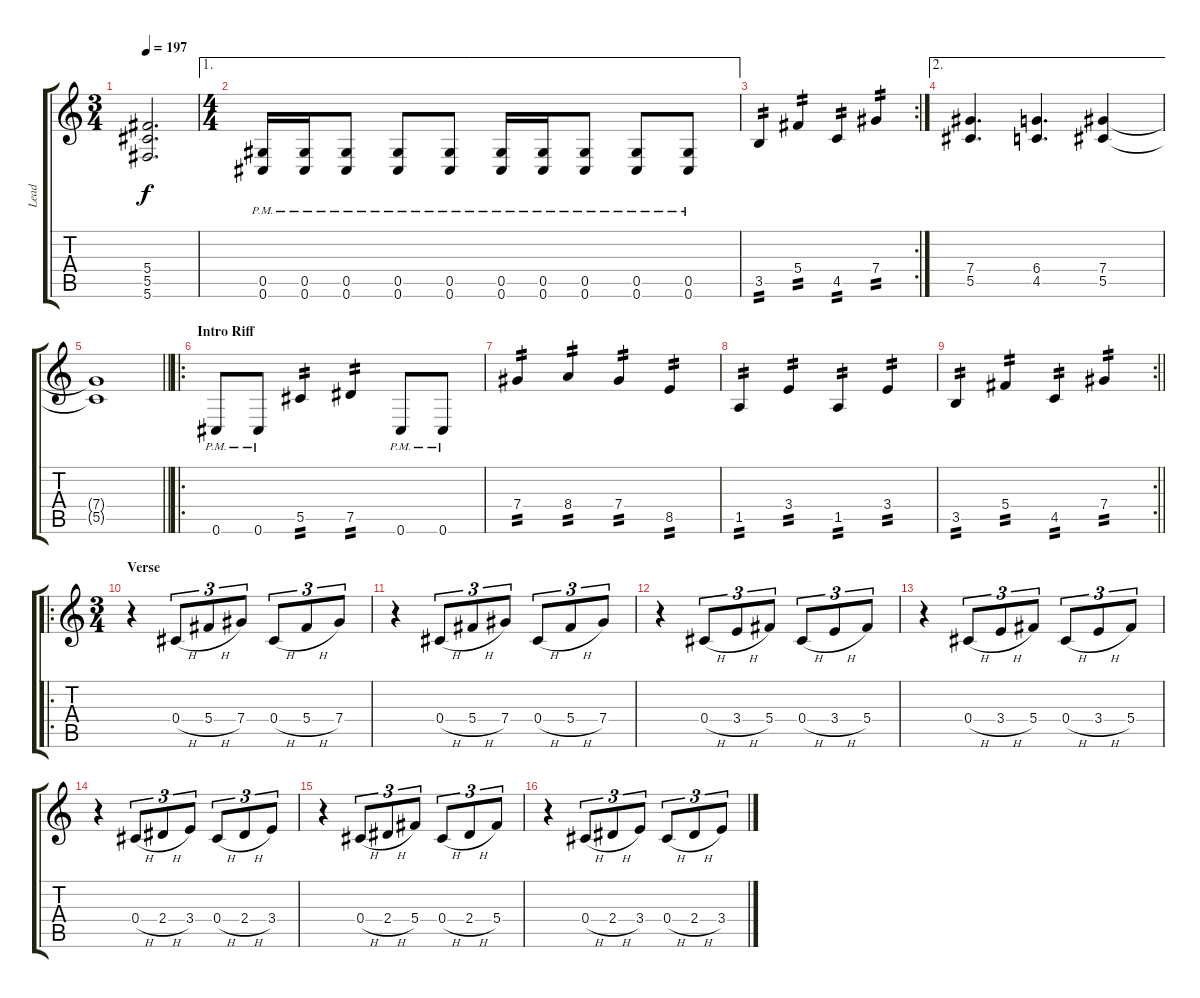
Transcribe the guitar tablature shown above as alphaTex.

\track ("Lead" "Lead") {instrument distortionguitar}
\staff {score tabs}
\tuning (Eb4 Bb3 Gb3 Db3 Ab2 Db2) {hide}
\ts (3 4)
\tempo 197
\clef g2
\ks c
(5.4{t} 5.5{t} 5.6{t}).2{d dy f} |
\ae 1
\ts (4 4)
(0.5{pm} 0.6{pm}).16 (0.5{pm} 0.6{pm}).16 (0.5{pm} 0.6{pm}).8 (0.5{pm} 0.6{pm}).8 (0.5{pm} 0.6{pm}).8 (0.5{pm} 0.6{pm}).16 (0.5{pm} 0.6{pm}).16 (0.5{pm} 0.6{pm}).8 (0.5{pm} 0.6{pm}).8 (0.5{pm} 0.6{pm}).8 |
\rc 2
3.5.4{tp 2} 5.4.4{tp 2} 4.5.4{tp 2} 7.4.4{tp 2} |
\ae 2
(7.4 5.5).4{d} (6.4 4.5).4{d} (7.4 5.5).4 |
\barLineRight lightlight
(7.4{t} 5.5{t}).1 |
\ro
\section ("" "Intro Riff")
0.6{pm}.8 0.6{pm}.8 5.5.4{tp 2} 7.5.4{tp 2} 0.6{pm}.8 0.6{pm}.8 |
7.4.4{tp 2} 8.4.4{tp 2} 7.4.4{tp 2} 8.5.4{tp 2} |
1.5.4{tp 2} 3.4.4{tp 2} 1.5.4{tp 2} 3.4.4{tp 2} |
\rc 2
\barLineRight lightlight
3.5.4{tp 2} 5.4.4{tp 2} 4.5.4{tp 2} 7.4.4{tp 2} |
\ro
\ts (3 4)
\section ("" "Verse")
r.4 0.4{h}.8{tu (3 2)} 5.4{h}.8{tu (3 2)} 7.4.8{tu (3 2)} 0.4{h}.8{tu (3 2)} 5.4{h}.8{tu (3 2)} 7.4.8{tu (3 2)} |
r.4 0.4{h}.8{tu (3 2)} 5.4{h}.8{tu (3 2)} 7.4.8{tu (3 2)} 0.4{h}.8{tu (3 2)} 5.4{h}.8{tu (3 2)} 7.4.8{tu (3 2)} |
r.4 0.4{h}.8{tu (3 2)} 3.4{h}.8{tu (3 2)} 5.4.8{tu (3 2)} 0.4{h}.8{tu (3 2)} 3.4{h}.8{tu (3 2)} 5.4.8{tu (3 2)} |
r.4 0.4{h}.8{tu (3 2)} 3.4{h}.8{tu (3 2)} 5.4.8{tu (3 2)} 0.4{h}.8{tu (3 2)} 3.4{h}.8{tu (3 2)} 5.4.8{tu (3 2)} |
r.4 0.4{h}.8{tu (3 2)} 2.4{h}.8{tu (3 2)} 3.4.8{tu (3 2)} 0.4{h}.8{tu (3 2)} 2.4{h}.8{tu (3 2)} 3.4.8{tu (3 2)} |
r.4 0.4{h}.8{tu (3 2)} 2.4{h}.8{tu (3 2)} 5.4.8{tu (3 2)} 0.4{h}.8{tu (3 2)} 2.4{h}.8{tu (3 2)} 5.4.8{tu (3 2)} |
r.4 0.4{h}.8{tu (3 2)} 2.4{h}.8{tu (3 2)} 3.4.8{tu (3 2)} 0.4{h}.8{tu (3 2)} 2.4{h}.8{tu (3 2)} 3.4.8{tu (3 2)}
